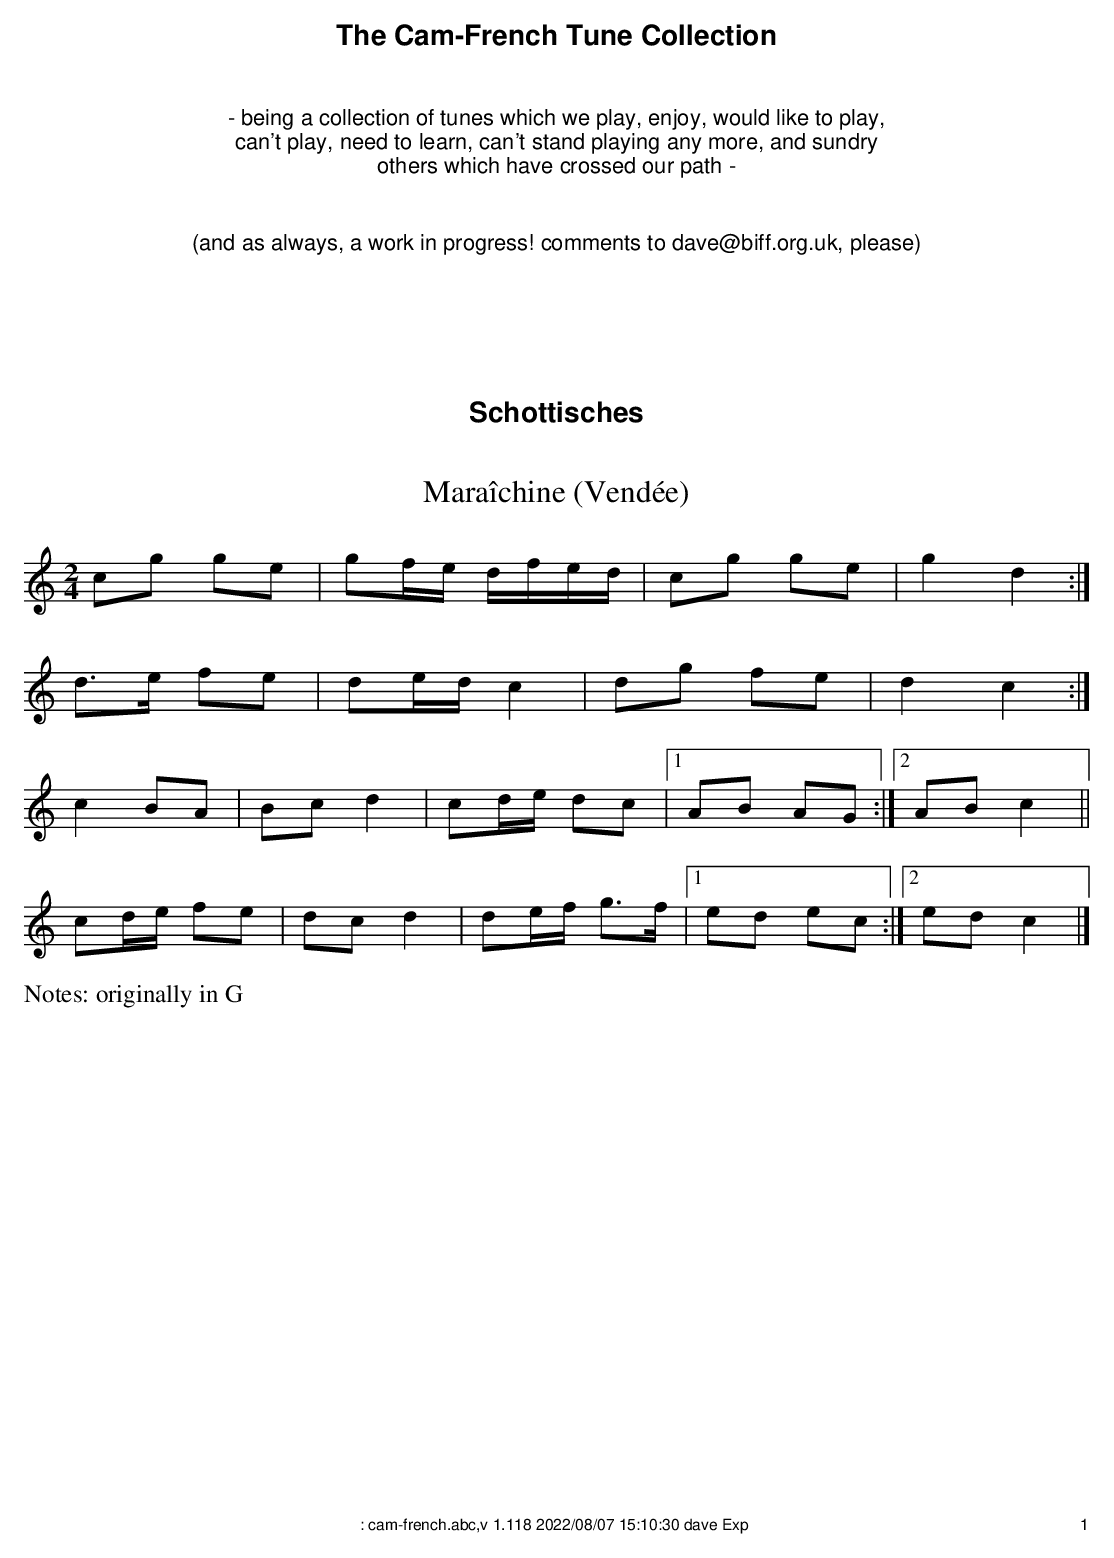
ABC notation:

X:1
T:Mara\^ichine (Vend\'ee)
M:2/4
L:1/8
K:C
cg ge|gf/e/ d/f/e/d/|cg ge|g2 d2:|
d>e fe|de/d/ c2|dg fe|d2 c2:|
c2 BA|Bc d2|cd/e/ dc|1 AB AG:|2 AB c2||
cd/e/ fe|dc d2|de/f/ g>f|1ed ec:|2 ed c2|]
